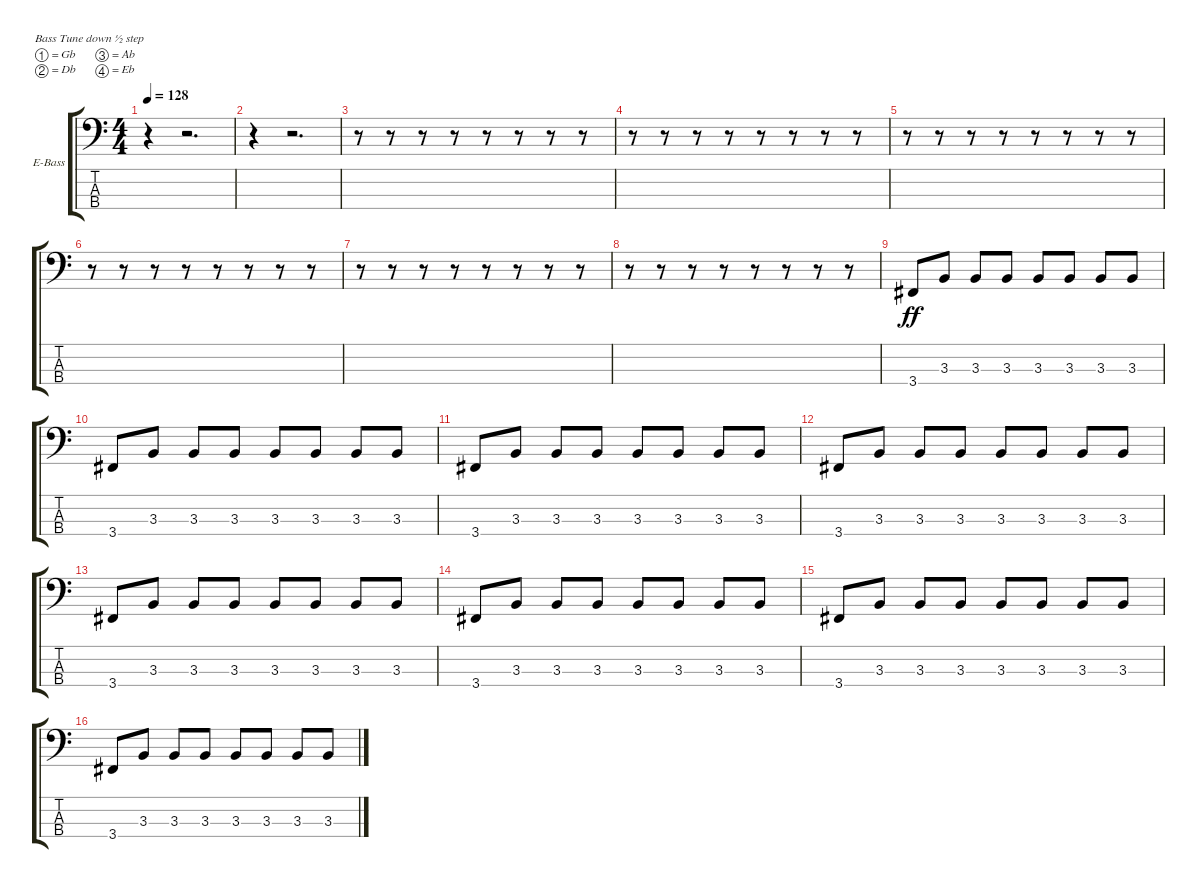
\defaultSystemsLayout 4
\bracketExtendMode groupsimilarinstruments
\firstSystemTrackNameOrientation horizontal
\otherSystemsTrackNameOrientation horizontal
\track ("Bass" "E-Bass") {instrument electricbassfinger}
\staff {score tabs}
\tuning (Gb2 Db2 Ab1 Eb1)
\ts (4 4)
\tempo 128
\clef f4
\scale
0.485477
\ks c
r.4{dy ff instrument electricbassfinger} r.2{d} |
r.4 r.2{d} |
r.8 r.8 r.8 r.8 r.8 r.8 r.8 r.8 |
r.8 r.8 r.8 r.8 r.8 r.8 r.8 r.8 |
r.8 r.8 r.8 r.8 r.8 r.8 r.8 r.8 |
r.8 r.8 r.8 r.8 r.8 r.8 r.8 r.8 |
r.8 r.8 r.8 r.8 r.8 r.8 r.8 r.8 |
r.8 r.8 r.8 r.8 r.8 r.8 r.8 r.8 |
3.4.8 3.3.8 3.3.8 3.3.8 3.3.8 3.3.8 3.3.8 3.3.8 |
3.4.8 3.3.8 3.3.8 3.3.8 3.3.8 3.3.8 3.3.8 3.3.8 |
3.4.8 3.3.8 3.3.8 3.3.8 3.3.8 3.3.8 3.3.8 3.3.8 |
3.4.8 3.3.8 3.3.8 3.3.8 3.3.8 3.3.8 3.3.8 3.3.8 |
3.4.8 3.3.8 3.3.8 3.3.8 3.3.8 3.3.8 3.3.8 3.3.8 |
3.4.8 3.3.8 3.3.8 3.3.8 3.3.8 3.3.8 3.3.8 3.3.8 |
3.4.8 3.3.8 3.3.8 3.3.8 3.3.8 3.3.8 3.3.8 3.3.8 |
3.4.8 3.3.8 3.3.8 3.3.8 3.3.8 3.3.8 3.3.8 3.3.8
